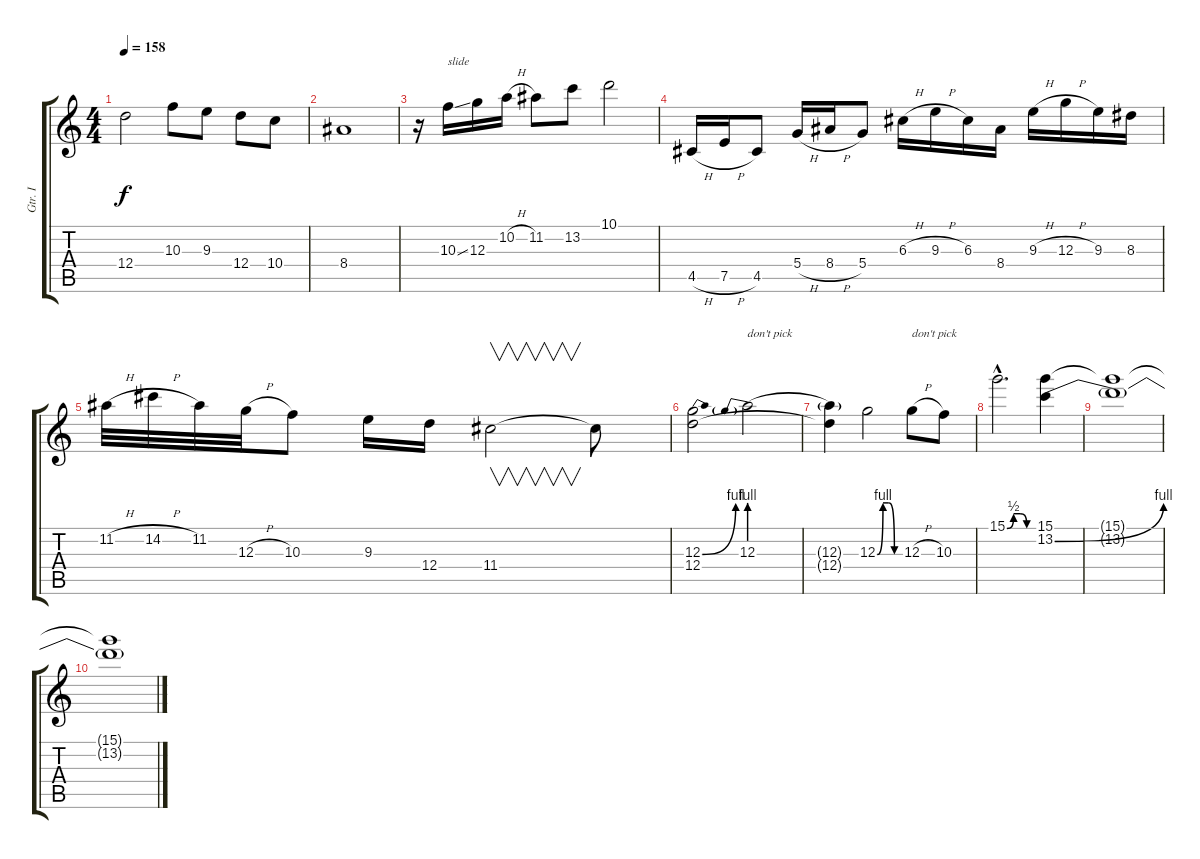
\track ("Gtr. I" "Gtr. I") {instrument distortionguitar}
\staff {score tabs}
\tuning (E4 B3 G3 D3 A2 E2) {hide}
\ts (4 4)
\tempo 158
\clef g2
\ks c
12.4.2{dy f} 10.3.8 9.3.8 12.4.8 10.4.8 |
8.4.1 |
r.16 10.3{ss}.16{txt "slide"} 12.3.16 10.2{h}.16 11.2.8 13.2.8 10.1.2 |
4.5{h}.16 7.5{h}.16 4.5.8 5.4{h}.16 8.4{h}.16 5.4.8 6.3{h}.16 9.3{h}.16 6.3.16 8.4.16 9.3{h}.16 12.3{h}.16 9.3.16 8.3.16 |
11.2{h}.32 14.2{h}.32 11.2.32 12.3{h}.32 10.3.8 9.3.16 12.4.16 11.4.2{v} 11.4{t}.8 |
(12.3{be (bend 0 0 60 4)} 12.4).2 12.3{be (prebend 0 4 60 4)}.2{txt "don't pick"} |
(12.3{t} 12.4{t}).4 12.3{be (custom 0 0 15 4 30 4 45 0 60 0)}.2 12.3{h}.8{txt "don't pick"} 10.3.8 |
15.1{be (custom 0 0 15 2 30 2 45 0 60 0) hac}.2{d} (15.1 13.2{be (bend 0 0 60 4)}).4 |
(15.1{t} 13.2{t}).1 |
(15.1{t} 13.2{t}).1
